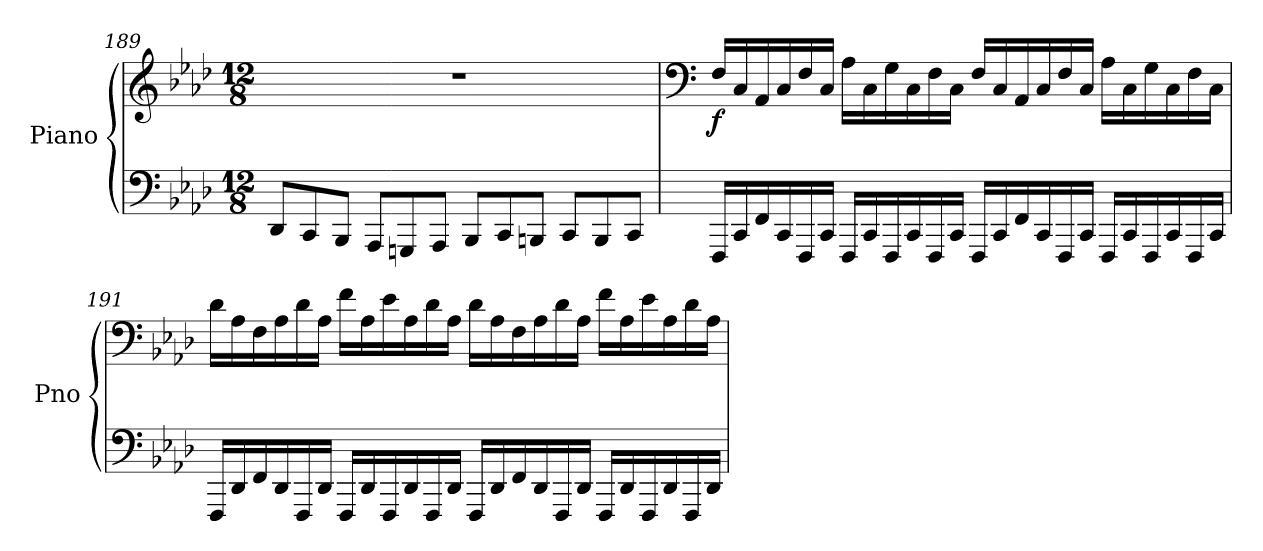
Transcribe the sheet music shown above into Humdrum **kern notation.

**kern	**kern	**dynam
*part1	*part1	*part1
*staff2	*staff1	*staff1/2
*I"Piano	*	*
*I'Pno	*	*
!!LO:LB:g=z
*clefF4	*clefG2	*
*k[b-e-a-d-]	*k[b-e-a-d-]	*
*M12/8	*M12/8	*
=189	=189	=189
8DD-/L	1.r	.
8CC/	.	.
8BBB-/J	.	.
8AAA-/L	.	.
8GGGn/	.	.
8AAA-/J	.	.
8BBB-/L	.	.
8CC/	.	.
8BBBn/J	.	.
8CC/L	.	.
8BBB/	.	.
8CC/J	.	.
!!LO:LB:g=z
=190	=190	=190
*	*clefF4	*
!	!	!LO:DY:b
16FFF/LL	16F/LL	f
16CC/	16C/	.
16FF/	16AA-/	.
16CC/	16C/	.
16FFF/	16F/	.
16CC/JJ	16C/JJ	.
16FFF/LL	16A-\LL	.
16CC/	16C\	.
16FFF/	16G\	.
16CC/	16C\	.
16FFF/	16F\	.
16CC/JJ	16C\JJ	.
16FFF/LL	16F/LL	.
16CC/	16C/	.
16FF/	16AA-/	.
16CC/	16C/	.
16FFF/	16F/	.
16CC/JJ	16C/JJ	.
16FFF/LL	16A-\LL	.
16CC/	16C\	.
16FFF/	16G\	.
16CC/	16C\	.
16FFF/	16F\	.
16CC/JJ	16C\JJ	.
!!LO:LB:g=z
=191	=191	=191
16FFF/LL	16d-\LL	.
16DD-/	16A-\	.
16FF/	16F\	.
16DD-/	16A-\	.
16FFF/	16d-\	.
16DD-/JJ	16A-\JJ	.
16FFF/LL	16f\LL	.
16DD-/	16A-\	.
16FFF/	16e-\	.
16DD-/	16A-\	.
16FFF/	16d-\	.
16DD-/JJ	16A-\JJ	.
16FFF/LL	16d-\LL	.
16DD-/	16A-\	.
16FF/	16F\	.
16DD-/	16A-\	.
16FFF/	16d-\	.
16DD-/JJ	16A-\JJ	.
16FFF/LL	16f\LL	.
16DD-/	16A-\	.
16FFF/	16e-\	.
16DD-/	16A-\	.
16FFF/	16d-\	.
16DD-/JJ	16A-\JJ	.
=	=	=
*-	*-	*-
